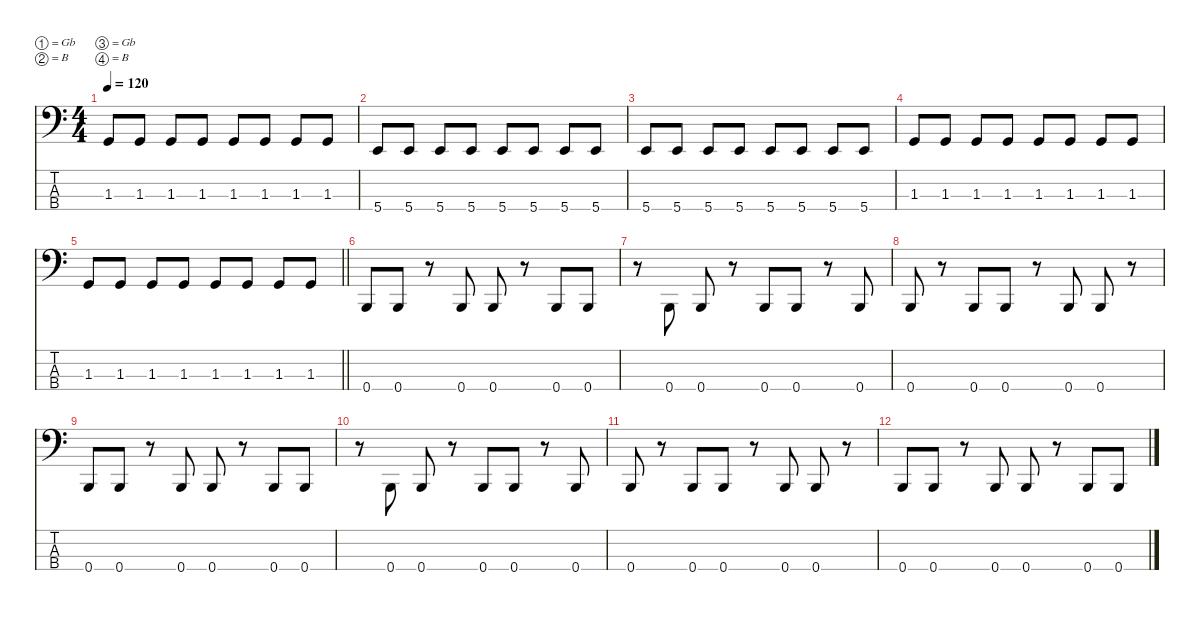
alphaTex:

\defaultSystemsLayout 4
\hideDynamics
\bracketExtendMode nobrackets
\singleTrackTrackNamePolicy hidden
\multiTrackTrackNamePolicy hidden
\firstSystemTrackNameMode fullname
\firstSystemTrackNameOrientation horizontal
\otherSystemsTrackNameOrientation horizontal
\track ("Bass Guitar" "el.bs.") {instrument electricbassfinger}
\staff {score tabs}
\tuning (Gb2 B1 Gb1 B0)
\ts (4 4)
\tempo 120
\clef f4
\ks c
1.3.8{dy f beam Up} 1.3.8{beam Up} 1.3.8{beam Up} 1.3.8{beam Up} 1.3.8{beam Up} 1.3.8{beam Up} 1.3.8{beam Up} 1.3.8{beam Up} |
5.4.8{beam Up} 5.4.8{beam Up} 5.4.8{beam Up} 5.4.8{beam Up} 5.4.8{beam Up} 5.4.8{beam Up} 5.4.8{beam Up} 5.4.8{beam Up} |
5.4.8{beam Up} 5.4.8{beam Up} 5.4.8{beam Up} 5.4.8{beam Up} 5.4.8{beam Up} 5.4.8{beam Up} 5.4.8{beam Up} 5.4.8{beam Up} |
1.3.8{beam Up} 1.3.8{beam Up} 1.3.8{beam Up} 1.3.8{beam Up} 1.3.8{beam Up} 1.3.8{beam Up} 1.3.8{beam Up} 1.3.8{beam Up} |
\barLineRight lightlight
1.3.8{beam Up} 1.3.8{beam Up} 1.3.8{beam Up} 1.3.8{beam Up} 1.3.8{beam Up} 1.3.8{beam Up} 1.3.8{beam Up} 1.3.8{beam Up} |
0.4.8{beam Up} 0.4.8{beam Up} r.8{beam Up} 0.4.8{beam Up} 0.4.8{beam Up} r.8{beam Up} 0.4.8{beam Up} 0.4.8{beam Up} |
r.8{beam Down} 0.4.8{beam Up} 0.4.8{beam Up} r.8{beam Up} 0.4.8{beam Up} 0.4.8{beam Up} r.8{beam Up} 0.4.8{beam Up} |
0.4.8{beam Up} r.8{beam Up} 0.4.8{beam Up} 0.4.8{beam Up} r.8{beam Up} 0.4.8{beam Up} 0.4.8{beam Up} r.8{beam Up} |
0.4.8{beam Up} 0.4.8{beam Up} r.8{beam Up} 0.4.8{beam Up} 0.4.8{beam Up} r.8{beam Up} 0.4.8{beam Up} 0.4.8{beam Up} |
r.8{beam Down} 0.4.8{beam Up} 0.4.8{beam Up} r.8{beam Up} 0.4.8{beam Up} 0.4.8{beam Up} r.8{beam Up} 0.4.8{beam Up} |
0.4.8{beam Up} r.8{beam Up} 0.4.8{beam Up} 0.4.8{beam Up} r.8{beam Up} 0.4.8{beam Up} 0.4.8{beam Up} r.8{beam Up} |
0.4.8{beam Up} 0.4.8{beam Up} r.8{beam Up} 0.4.8{beam Up} 0.4.8{beam Up} r.8{beam Up} 0.4.8{beam Up} 0.4.8{beam Up}
